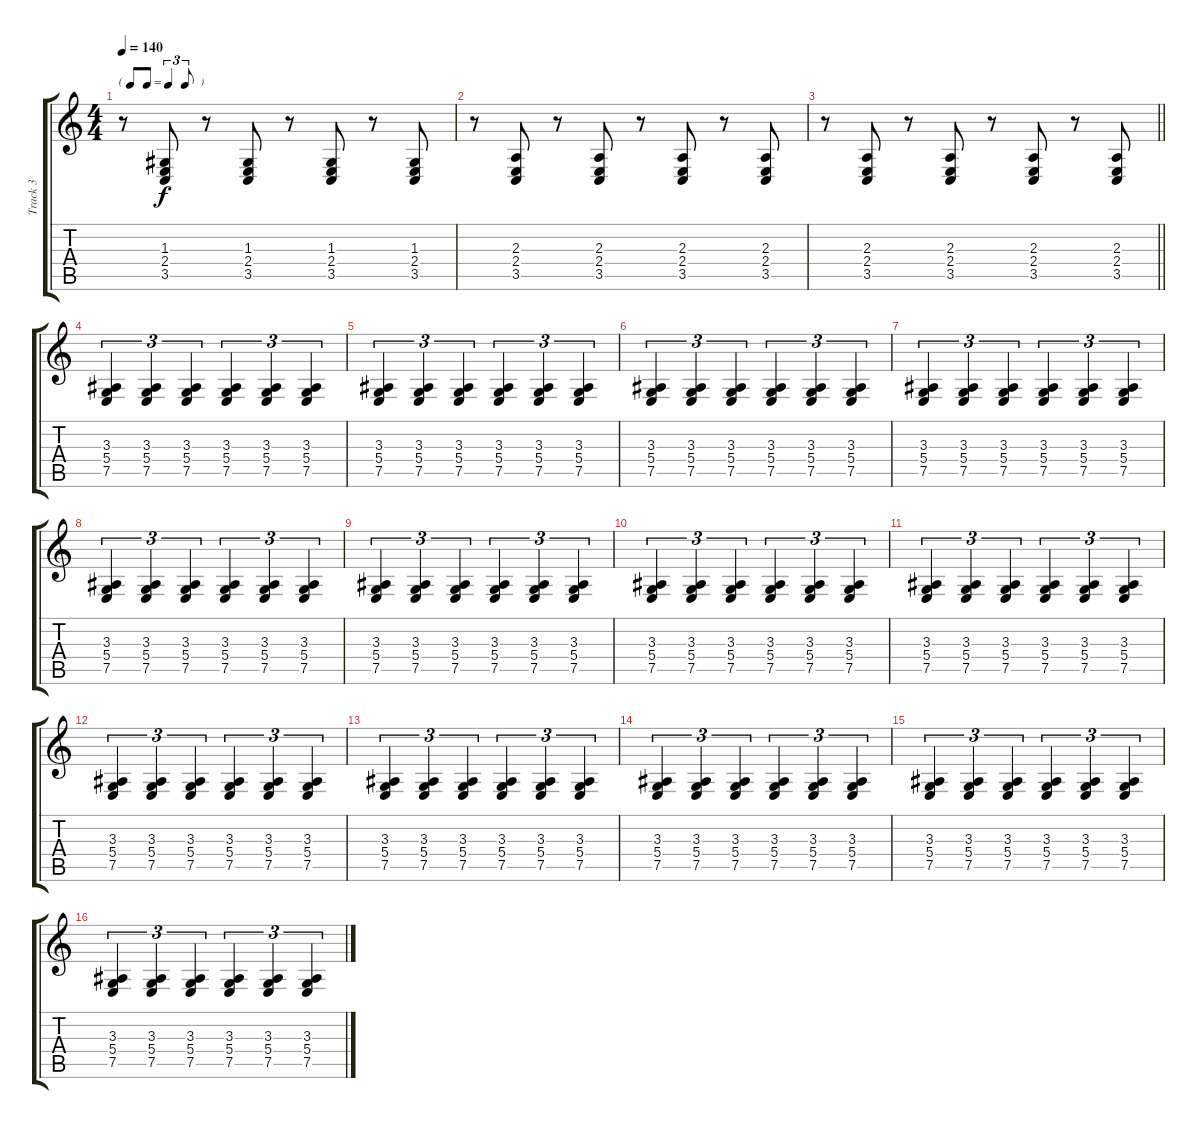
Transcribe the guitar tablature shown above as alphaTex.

\track ("Track 3" "Track 3") {instrument electricpiano2}
\staff {score tabs}
\tuning (E4 B3 G3 D3 A2 E2) {hide}
\ts (4 4)
\tf triplet8th
\tempo 140
\clef g2
\ks c
r.8{dy f} (1.3 2.4 3.5).8 r.8 (1.3 2.4 3.5).8 r.8 (1.3 2.4 3.5).8 r.8 (1.3 2.4 3.5).8 |
r.8 (2.3 2.4 3.5).8 r.8 (2.3 2.4 3.5).8 r.8 (2.3 2.4 3.5).8 r.8 (2.3 2.4 3.5).8 |
\barLineRight lightlight
r.8 (2.3 2.4 3.5).8 r.8 (2.3 2.4 3.5).8 r.8 (2.3 2.4 3.5).8 r.8 (2.3 2.4 3.5).8 |
(3.3 5.4 7.5).4{tu (3 2)} (3.3 5.4 7.5).4{tu (3 2)} (3.3 5.4 7.5).4{tu (3 2)} (3.3 5.4 7.5).4{tu (3 2)} (3.3 5.4 7.5).4{tu (3 2)} (3.3 5.4 7.5).4{tu (3 2)} |
(3.3 5.4 7.5).4{tu (3 2)} (3.3 5.4 7.5).4{tu (3 2)} (3.3 5.4 7.5).4{tu (3 2)} (3.3 5.4 7.5).4{tu (3 2)} (3.3 5.4 7.5).4{tu (3 2)} (3.3 5.4 7.5).4{tu (3 2)} |
(3.3 5.4 7.5).4{tu (3 2)} (3.3 5.4 7.5).4{tu (3 2)} (3.3 5.4 7.5).4{tu (3 2)} (3.3 5.4 7.5).4{tu (3 2)} (3.3 5.4 7.5).4{tu (3 2)} (3.3 5.4 7.5).4{tu (3 2)} |
(3.3 5.4 7.5).4{tu (3 2)} (3.3 5.4 7.5).4{tu (3 2)} (3.3 5.4 7.5).4{tu (3 2)} (3.3 5.4 7.5).4{tu (3 2)} (3.3 5.4 7.5).4{tu (3 2)} (3.3 5.4 7.5).4{tu (3 2)} |
(3.3 5.4 7.5).4{tu (3 2)} (3.3 5.4 7.5).4{tu (3 2)} (3.3 5.4 7.5).4{tu (3 2)} (3.3 5.4 7.5).4{tu (3 2)} (3.3 5.4 7.5).4{tu (3 2)} (3.3 5.4 7.5).4{tu (3 2)} |
(3.3 5.4 7.5).4{tu (3 2)} (3.3 5.4 7.5).4{tu (3 2)} (3.3 5.4 7.5).4{tu (3 2)} (3.3 5.4 7.5).4{tu (3 2)} (3.3 5.4 7.5).4{tu (3 2)} (3.3 5.4 7.5).4{tu (3 2)} |
(3.3 5.4 7.5).4{tu (3 2)} (3.3 5.4 7.5).4{tu (3 2)} (3.3 5.4 7.5).4{tu (3 2)} (3.3 5.4 7.5).4{tu (3 2)} (3.3 5.4 7.5).4{tu (3 2)} (3.3 5.4 7.5).4{tu (3 2)} |
(3.3 5.4 7.5).4{tu (3 2)} (3.3 5.4 7.5).4{tu (3 2)} (3.3 5.4 7.5).4{tu (3 2)} (3.3 5.4 7.5).4{tu (3 2)} (3.3 5.4 7.5).4{tu (3 2)} (3.3 5.4 7.5).4{tu (3 2)} |
(3.3 5.4 7.5).4{tu (3 2)} (3.3 5.4 7.5).4{tu (3 2)} (3.3 5.4 7.5).4{tu (3 2)} (3.3 5.4 7.5).4{tu (3 2)} (3.3 5.4 7.5).4{tu (3 2)} (3.3 5.4 7.5).4{tu (3 2)} |
(3.3 5.4 7.5).4{tu (3 2)} (3.3 5.4 7.5).4{tu (3 2)} (3.3 5.4 7.5).4{tu (3 2)} (3.3 5.4 7.5).4{tu (3 2)} (3.3 5.4 7.5).4{tu (3 2)} (3.3 5.4 7.5).4{tu (3 2)} |
(3.3 5.4 7.5).4{tu (3 2)} (3.3 5.4 7.5).4{tu (3 2)} (3.3 5.4 7.5).4{tu (3 2)} (3.3 5.4 7.5).4{tu (3 2)} (3.3 5.4 7.5).4{tu (3 2)} (3.3 5.4 7.5).4{tu (3 2)} |
(3.3 5.4 7.5).4{tu (3 2)} (3.3 5.4 7.5).4{tu (3 2)} (3.3 5.4 7.5).4{tu (3 2)} (3.3 5.4 7.5).4{tu (3 2)} (3.3 5.4 7.5).4{tu (3 2)} (3.3 5.4 7.5).4{tu (3 2)} |
(3.3 5.4 7.5).4{tu (3 2)} (3.3 5.4 7.5).4{tu (3 2)} (3.3 5.4 7.5).4{tu (3 2)} (3.3 5.4 7.5).4{tu (3 2)} (3.3 5.4 7.5).4{tu (3 2)} (3.3 5.4 7.5).4{tu (3 2)}
